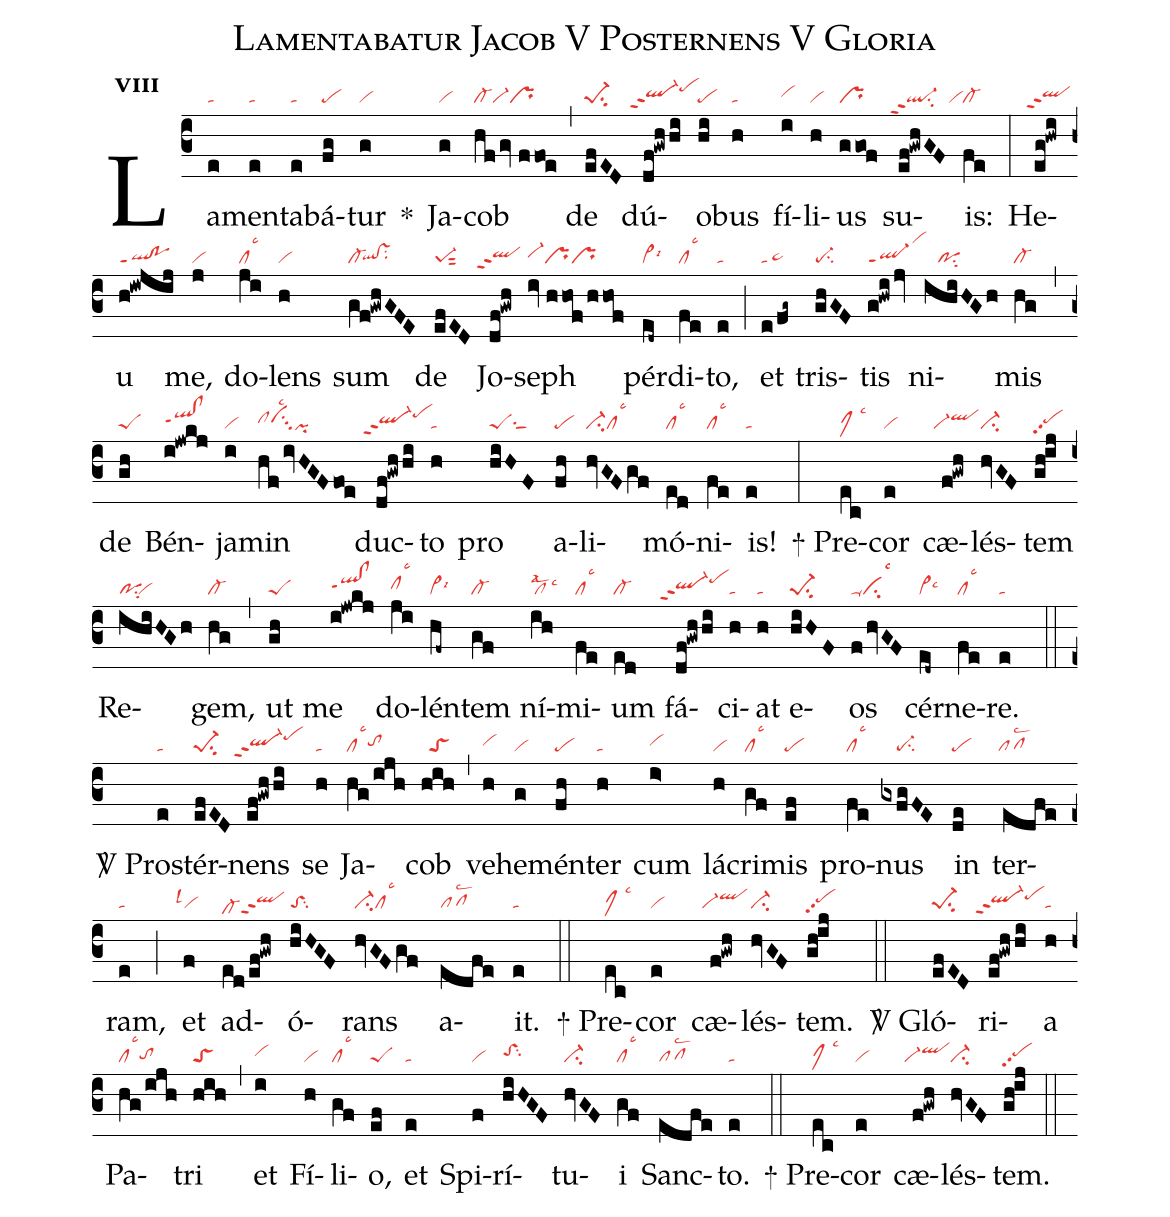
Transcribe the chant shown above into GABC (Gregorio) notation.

name:Lamentabatur Jacob V Posternens V Gloria;
office-part:re;
mode:8;
nabc-lines:1;
%%
initial-style: 1;
name: Lamentabatur Jacob;
mode: 8;
office-part: Responsorium;
annotation: Resp.;
annotation: viii;
nabc-lines:1;
%%
(c3) La(e|ta)men(e|ta)ta(e|ta)bá(fg|pe)tur(g|vi) <sp>*</sp>() Ja(g|vi)cob(hf/gv//ffoe|cl-vi-pr) (,) de(efED|pe-1su2) dú(df!gwhhi|```ql-hhppt2pehj)o(hi|pe)bus(h|ta) fí(i|vihh)li(h|vi)us(ggof|pr) su(ef!gwhGF|``ql-ppt2su2vi)is:(fe|cl-) (:) He(eg!hwi|``qlhhppt2)u(h!iwjij|ql!poppt1) me,(j|vi) do(ji|cllsc3)lens(h|vi) sum(gf!gwhGFE|cl-`qlhg!vshgsu2) de(efED|pe-1sut2) Jo(df!gwh|```qlhhppt2)seph(iv//hhof/hhof|vi-hhprpr) pér(ed~|vi>lsi6)di(fe|cllsc3)to,(e|ta) (;) et(e/fg~|ta/ta>hg) tris(ghGF|pe-su2)tis(g!hwi/jv|ql-ppt1vihm) ni(ihiHGh|///posu2)mis(hg|cl-) (,) de(gh|peS) Bén(i!jwkj|qlhh!clhhppt1)ja(i|vi)min(hf/ivHGFfoe|clhhci1hhlsc2pihe) duc(df!gwhhi|```ql-hhppt2pehj)to(h|ta) pro(hiHF|peSsu1sut1) a(fh|pe)li(hvGFgf|ci-cllsc3)mó(ed|cllsc3)ni(fe|cllsc3)is!(e|ta) (:)
<sp>+</sp> Pre(ec|clMhhlsc3)cor(e|vi) cæ(f!gwh|``vi-qlhi)lés(hvGF|ci-)tem(gh!ij|pehhpp2) Re(ihiHGh|posu2vi)gem,(hg|cl-) (,) ut(gh|peS) me(i!jwkj|qlhh!clhhppt1) do(ji|clhhlsc3)lén(hf~|vi>lsi6)tem(gf|cl-) ní(ih|cllsal2lsc3)mi(fe|cllsc3)um(ed|cl-) fá(df!gwhhi|````ql-hhppt2pehj)ci(h|ta)at(h|ta) e(hiHF|pe-1su2)os(f/hvGF|ta-cilsc3) cér(ed~|vi>lsc6)ne(fe|cllsc3)re.(e|ta) (::)

<sp>V/</sp> Pro(e|ta)stér(efED|pe-1su2)nens(ef!gwhhi|```ql-hhppt2pehj) se(h|ta) Ja(hg/ijh|cllsc3tohh)cob(hih|//toS) (,) ve(h|vihh)he(g|vi)mén(fh|pe)ter(h|ta) cum(i>|vihh) lá(h|vi)cri(gf|cllsc3)mis(ef|pe) pro(fe|cllsc3)nus(gxfgFE|////pe-su2) in(de|pe) ter(edfe|`pflsc2)ram,(e|ta) (;) et(f|``vilsl1) ad(ed/ef!gwh|cl-hdqlhhppt2)ó(hiHGF|toSsu2)rans(hvGFgf|ci-cllsc3) a(edfe|pflsc2)it.(e|ta) (::)
<sp>+</sp> Pre(ec|clMhhlsc3)cor(e|vi) cæ(f!gwh|``vi-qlhi)lés(hvGF|ci-)tem.(gh!ij|pehhpp2) (::)

<sp>V/</sp> Gló(efED|pe-1su2)ri(ef!gwhhi|```ql-hhppt2pehi)a(h|ta) Pa(hg/ijh|cllsc3tohg)tri(hih|toS) (,) et(i|vihh) Fí(h|vi)li(gf|cllsc3)o,(ef|peS) et(e|ta) Spi(f|vi)rí(hiHGF|toShhsu2)tu(hvGF|ci-)i(gf|cllsc3) Sanc(edfe|pflsc2)to.(e|ta) (::)
<sp>+</sp> Pre(ec|clMhhlsc3)cor(e|vi) cæ(f!gwh|``vi-qlhi)lés(hvGF|ci-)tem.(gh!ij|pehhpp2) (::)
